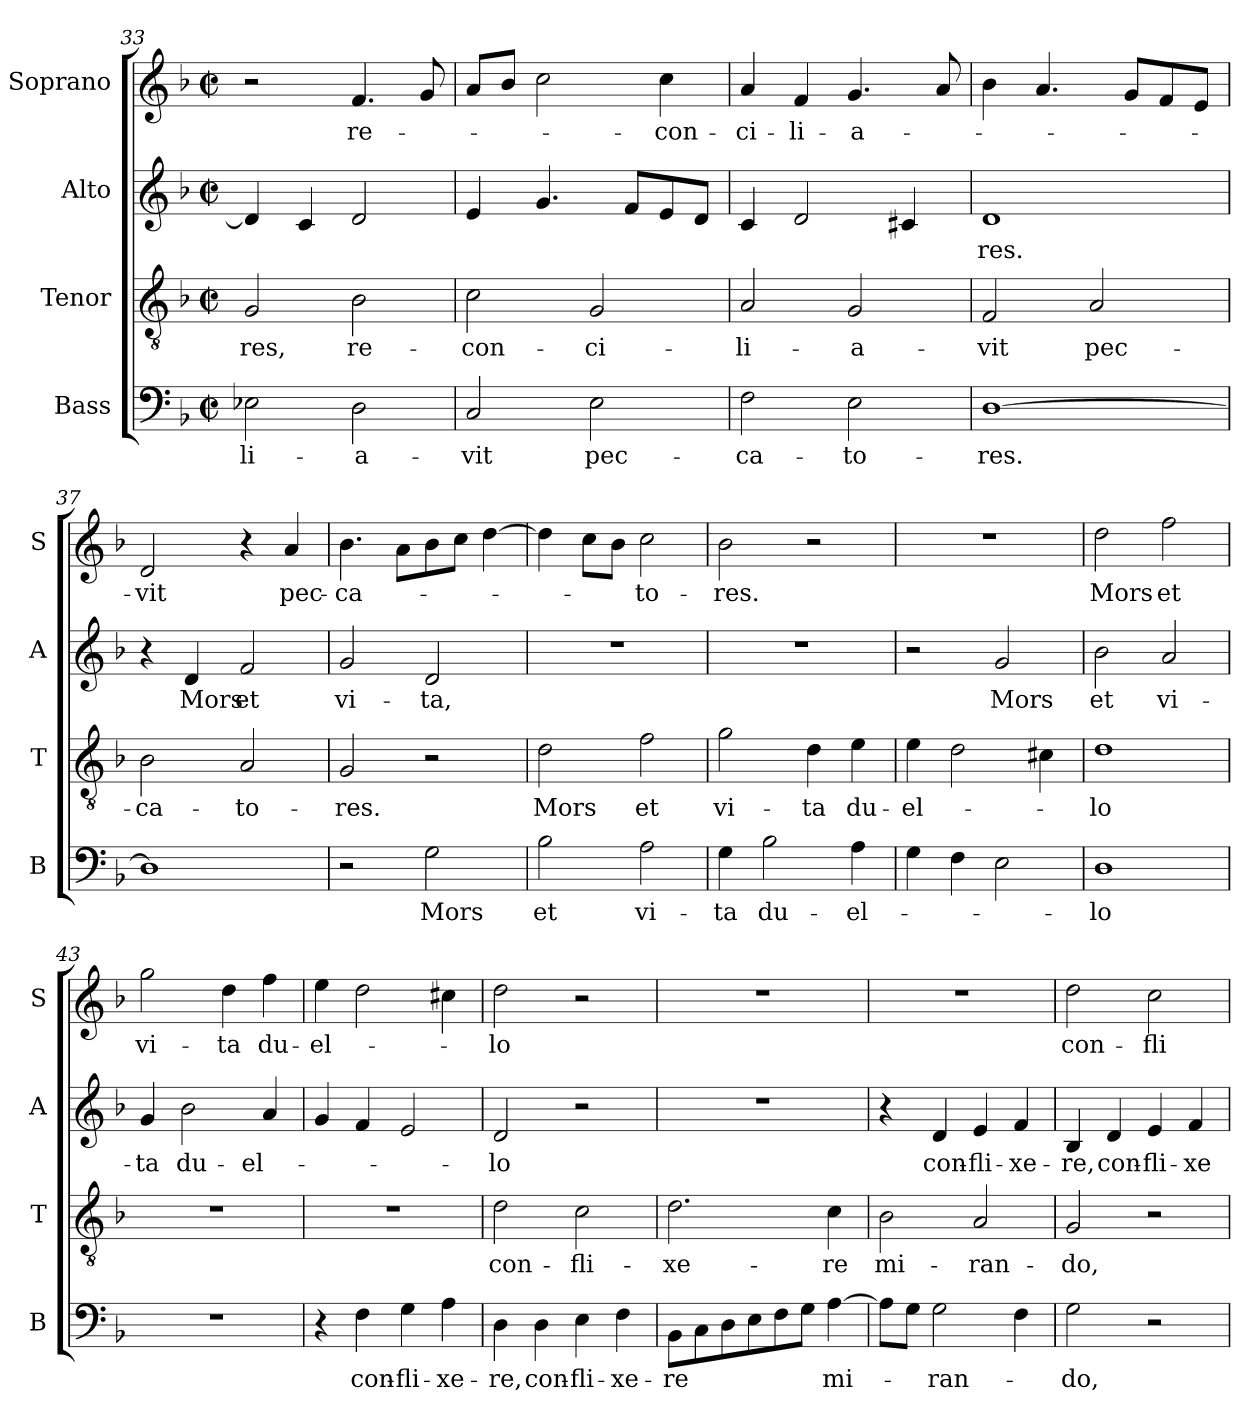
**kern	**text	**kern	**text	**kern	**text	**kern	**text
*part4	*part4	*part3	*part3	*part2	*part2	*part1	*part1
*staff4	*staff4	*staff3	*staff3	*staff2	*staff2	*staff1	*staff1
*I"Bass	*	*I"Tenor	*	*I"Alto	*	*I"Soprano	*
*I'B	*	*I'T	*	*I'A	*	*I'S	*
*clefF4	*	*clefGv2	*	*clefG2	*	*clefG2	*
*k[b-]	*	*k[b-]	*	*k[b-]	*	*k[b-]	*
*F:	*	*F:	*	*F:	*	*F:	*
*M2/2	*	*M2/2	*	*M2/2	*	*M2/2	*
*met(c|)	*	*met(c|)	*	*met(c|)	*	*met(c|)	*
=33	=33	=33	=33	=33	=33	=33	=33
!	!LO:LY:b	!	!LO:LY:b	!	!	!	!
2E-X\	-li-	2G/	-res,	4d/]	.	2r	.
.	.	.	.	4c/	.	.	.
!	!LO:LY:b	!	!LO:LY:b	!	!	!	!LO:LY:b
2D\	-a-	2B-\	re-	2d/	.	4.f/	re-
.	.	.	.	.	.	8g/	.
=34	=34	=34	=34	=34	=34	=34	=34
!	!LO:LY:b	!	!LO:LY:b	!	!	!	!
2C/	-vit	2c\	-con-	4e/	.	8a/L	.
.	.	.	.	.	.	8b-/J	.
.	.	.	.	4.g/	.	2cc\	.
!	!LO:LY:b	!	!LO:LY:b	!	!	!	!
2E\	pec-	2G/	-ci-	.	.	.	.
.	.	.	.	8f/L	.	.	.
!	!	!	!	!	!	!	!LO:LY:b
.	.	.	.	8e/	.	4cc\	-con-
.	.	.	.	8d/J	.	.	.
=35	=35	=35	=35	=35	=35	=35	=35
!	!LO:LY:b	!	!LO:LY:b	!	!	!	!LO:LY:b
2F\	-ca-	2A/	-li-	4c/	.	4a/	-ci-
!	!	!	!	!	!	!	!LO:LY:b
.	.	.	.	2d/	.	4f/	-li-
!	!LO:LY:b	!	!LO:LY:b	!	!	!	!LO:LY:b
2E\	-to-	2G/	-a-	.	.	4.g/	-a-
.	.	.	.	4c#X/	.	.	.
.	.	.	.	.	.	8a/	.
=36	=36	=36	=36	=36	=36	=36	=36
!	!LO:LY:b	!	!LO:LY:b	!	!LO:LY:b	!	!
[1D	-res.	2F/	-vit	1d	-res.	4b-\	.
.	.	.	.	.	.	4.a/	.
!	!	!	!LO:LY:b	!	!	!	!
.	.	2A/	pec-	.	.	.	.
.	.	.	.	.	.	8g/L	.
.	.	.	.	.	.	8f/	.
.	.	.	.	.	.	8e/J	.
!!LO:LB:g=z
=37	=37	=37	=37	=37	=37	=37	=37
!	!	!	!LO:LY:b	!	!	!	!LO:LY:b
1D]	.	2B-\	-ca-	4r	.	2d/	-vit
!	!	!	!	!	!LO:LY:b	!	!
.	.	.	.	4d/	Mors	.	.
!	!	!	!LO:LY:b	!	!LO:LY:b	!	!
.	.	2A/	-to-	2f/	et	4r	.
!	!	!	!	!	!	!	!LO:LY:b
.	.	.	.	.	.	4a/	pec-
=38	=38	=38	=38	=38	=38	=38	=38
!	!	!	!LO:LY:b	!	!LO:LY:b	!	!LO:LY:b
2r	.	2G/	-res.	2g/	vi-	4.b-\	-ca-
.	.	.	.	.	.	8a\L	.
!	!LO:LY:b	!	!	!	!LO:LY:b	!	!
2G\	Mors	2r	.	2d/	-ta,	8b-\	.
.	.	.	.	.	.	8cc\J	.
.	.	.	.	.	.	[4dd\	.
=39	=39	=39	=39	=39	=39	=39	=39
!	!LO:LY:b	!	!LO:LY:b	!	!	!	!
2B-\	et	2d\	Mors	1r	.	4dd\]	.
.	.	.	.	.	.	8cc\L	.
.	.	.	.	.	.	8b-\J	.
!	!LO:LY:b	!	!LO:LY:b	!	!	!	!LO:LY:b
2A\	vi-	2f\	et	.	.	2cc\	-to-
=40	=40	=40	=40	=40	=40	=40	=40
!	!LO:LY:b	!	!LO:LY:b	!	!	!	!LO:LY:b
4G\	-ta	2g\	vi-	1r	.	2b-\	-res.
!	!LO:LY:b	!	!	!	!	!	!
2B-\	du-	.	.	.	.	.	.
!	!	!	!LO:LY:b	!	!	!	!
.	.	4d\	-ta	.	.	2r	.
!	!LO:LY:b	!	!LO:LY:b	!	!	!	!
4A\	-el-	4e\	du-	.	.	.	.
=41	=41	=41	=41	=41	=41	=41	=41
!	!	!	!LO:LY:b	!	!	!	!
4G\	.	4e\	-el-	2r	.	1r	.
4F\	.	2d\	.	.	.	.	.
!	!	!	!	!	!LO:LY:b	!	!
2E\	.	.	.	2g/	Mors	.	.
.	.	4c#X\	.	.	.	.	.
=42	=42	=42	=42	=42	=42	=42	=42
!	!LO:LY:b	!	!LO:LY:b	!	!LO:LY:b	!	!LO:LY:b
1D	-lo	1d	-lo	2b-\	et	2dd\	Mors
!	!	!	!	!	!LO:LY:b	!	!LO:LY:b
.	.	.	.	2a/	vi-	2ff\	et
!!LO:LB:g=z
=43	=43	=43	=43	=43	=43	=43	=43
!	!	!	!	!	!LO:LY:b	!	!LO:LY:b
1r	.	1r	.	4g/	-ta	2gg\	vi-
!	!	!	!	!	!LO:LY:b	!	!
.	.	.	.	2b-\	du-	.	.
!	!	!	!	!	!	!	!LO:LY:b
.	.	.	.	.	.	4dd\	-ta
!	!	!	!	!	!LO:LY:b	!	!LO:LY:b
.	.	.	.	4a/	-el-	4ff\	du-
=44	=44	=44	=44	=44	=44	=44	=44
!	!	!	!	!	!	!	!LO:LY:b
4r	.	1r	.	4g/	.	4ee\	-el-
!	!LO:LY:b	!	!	!	!	!	!
4F\	con-	.	.	4f/	.	2dd\	.
!	!LO:LY:b	!	!	!	!	!	!
4G\	-fli-	.	.	2e/	.	.	.
!	!LO:LY:b	!	!	!	!	!	!
4A\	-xe-	.	.	.	.	4cc#X\	.
=45	=45	=45	=45	=45	=45	=45	=45
!	!LO:LY:b	!	!LO:LY:b	!	!LO:LY:b	!	!LO:LY:b
4D\	-re,	2d\	con-	2d/	-lo	2dd\	-lo
!	!LO:LY:b	!	!	!	!	!	!
4D\	con-	.	.	.	.	.	.
!	!LO:LY:b	!	!LO:LY:b	!	!	!	!
4E\	-fli-	2c\	-fli-	2r	.	2r	.
!	!LO:LY:b	!	!	!	!	!	!
4F\	-xe-	.	.	.	.	.	.
=46	=46	=46	=46	=46	=46	=46	=46
!	!LO:LY:b	!	!LO:LY:b	!	!	!	!
8BB-\L	-re	2.d\	-xe-	1r	.	1r	.
8C\	.	.	.	.	.	.	.
8D\	.	.	.	.	.	.	.
8E\	.	.	.	.	.	.	.
8F\	.	.	.	.	.	.	.
8G\J	.	.	.	.	.	.	.
!	!LO:LY:b	!	!LO:LY:b	!	!	!	!
[4A\	mi-	4c\	-re	.	.	.	.
=47	=47	=47	=47	=47	=47	=47	=47
!	!	!	!LO:LY:b	!	!	!	!
8A\L]	.	2B-\	mi-	4r	.	1r	.
8G\J	.	.	.	.	.	.	.
!	!LO:LY:b	!	!	!	!LO:LY:b	!	!
2G\	-ran-	.	.	4d/	con-	.	.
!	!	!	!LO:LY:b	!	!LO:LY:b	!	!
.	.	2A/	-ran-	4e/	-fli-	.	.
!	!	!	!	!	!LO:LY:b	!	!
4F\	.	.	.	4f/	-xe-	.	.
!!LO:PB:g=z
=48	=48	=48	=48	=48	=48	=48	=48
!	!LO:LY:b	!	!LO:LY:b	!	!LO:LY:b	!	!LO:LY:b
2G\	-do,	2G/	-do,	4B-/	-re,	2dd\	con-
!	!	!	!	!	!LO:LY:b	!	!
.	.	.	.	4d/	con-	.	.
!	!	!	!	!	!LO:LY:b	!	!LO:LY:b
2r	.	2r	.	4e/	-fli-	2cc\	-fli-
!	!	!	!	!	!LO:LY:b	!	!
.	.	.	.	4f/	-xe-	.	.
=	=	=	=	=	=	=	=
*-	*-	*-	*-	*-	*-	*-	*-
